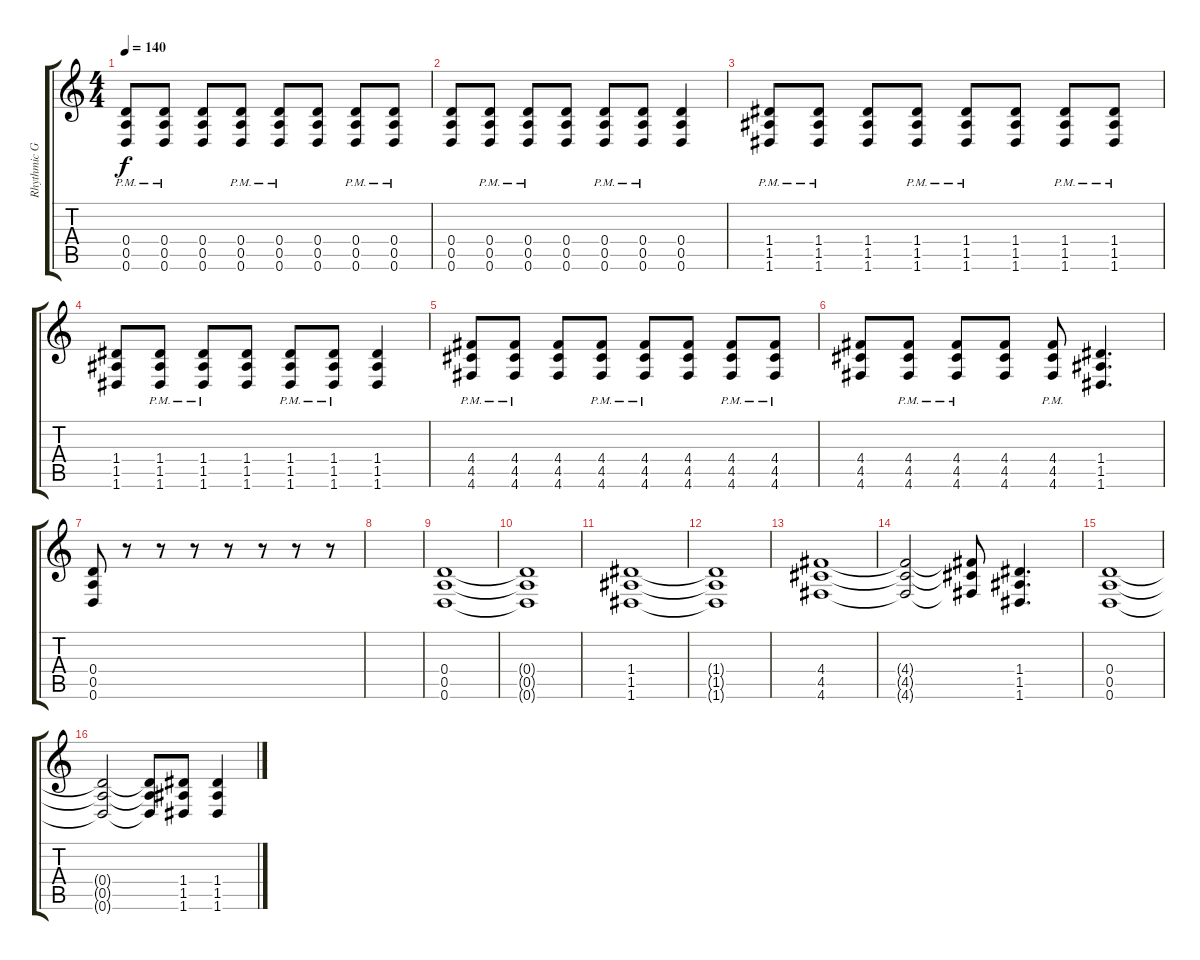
\track ("Rhythmic Guitar" "Rhythmic G") {instrument distortionguitar}
\staff {score tabs}
\tuning (E4 B3 G3 D3 A2 D2) {hide}
\ts (4 4)
\tempo 140
\clef g2
\ks c
(0.4{pm} 0.5{pm} 0.6{pm}).8{dy f} (0.4{pm} 0.5{pm} 0.6{pm}).8 (0.4 0.5 0.6).8 (0.4{pm} 0.5{pm} 0.6{pm}).8 (0.4{pm} 0.5{pm} 0.6{pm}).8 (0.4 0.5 0.6).8 (0.4{pm} 0.5{pm} 0.6{pm}).8 (0.4{pm} 0.5{pm} 0.6{pm}).8 |
(0.4 0.5 0.6).8 (0.4{pm} 0.5{pm} 0.6{pm}).8 (0.4{pm} 0.5{pm} 0.6{pm}).8 (0.4 0.5 0.6).8 (0.4{pm} 0.5{pm} 0.6{pm}).8 (0.4{pm} 0.5{pm} 0.6{pm}).8 (0.4 0.5 0.6).4 |
(1.4{pm} 1.5{pm} 1.6{pm}).8 (1.4{pm} 1.5{pm} 1.6{pm}).8 (1.4 1.5 1.6).8 (1.4{pm} 1.5{pm} 1.6{pm}).8 (1.4{pm} 1.5{pm} 1.6{pm}).8 (1.4 1.5 1.6).8 (1.4{pm} 1.5{pm} 1.6{pm}).8 (1.4{pm} 1.5{pm} 1.6{pm}).8 |
(1.4 1.5 1.6).8 (1.4{pm} 1.5{pm} 1.6{pm}).8 (1.4{pm} 1.5{pm} 1.6{pm}).8 (1.4 1.5 1.6).8 (1.4{pm} 1.5{pm} 1.6{pm}).8 (1.4{pm} 1.5{pm} 1.6{pm}).8 (1.4 1.5 1.6).4 |
(4.4{pm} 4.5{pm} 4.6{pm}).8 (4.4{pm} 4.5{pm} 4.6{pm}).8 (4.4 4.5 4.6).8 (4.4{pm} 4.5{pm} 4.6{pm}).8 (4.4{pm} 4.5{pm} 4.6{pm}).8 (4.4 4.5 4.6).8 (4.4{pm} 4.5{pm} 4.6{pm}).8 (4.4{pm} 4.5{pm} 4.6{pm}).8 |
(4.4 4.5 4.6).8 (4.4{pm} 4.5{pm} 4.6{pm}).8 (4.4{pm} 4.5{pm} 4.6{pm}).8 (4.4 4.5 4.6).8 (4.4{pm} 4.5{pm} 4.6{pm}).8 (1.4 1.5 1.6).4{d} |
(0.4 0.5 0.6).8 r.8 r.8 r.8 r.8 r.8 r.8 r.8 |
|
(0.4 0.5 0.6).1 |
(0.4{t} 0.5{t} 0.6{t}).1 |
(1.4 1.5 1.6).1 |
(1.4{t} 1.5{t} 1.6{t}).1 |
(4.4 4.5 4.6).1 |
(4.4{t} 4.5{t} 4.6{t}).2 (4.4{t} 4.5{t} 4.6{t}).8 (1.4 1.5 1.6).4{d} |
(0.4 0.5 0.6).1 |
(0.4{t} 0.5{t} 0.6{t}).2 (0.4{t} 0.5{t} 0.6{t}).8 (1.4 1.5 1.6).8 (1.4 1.5 1.6).4
